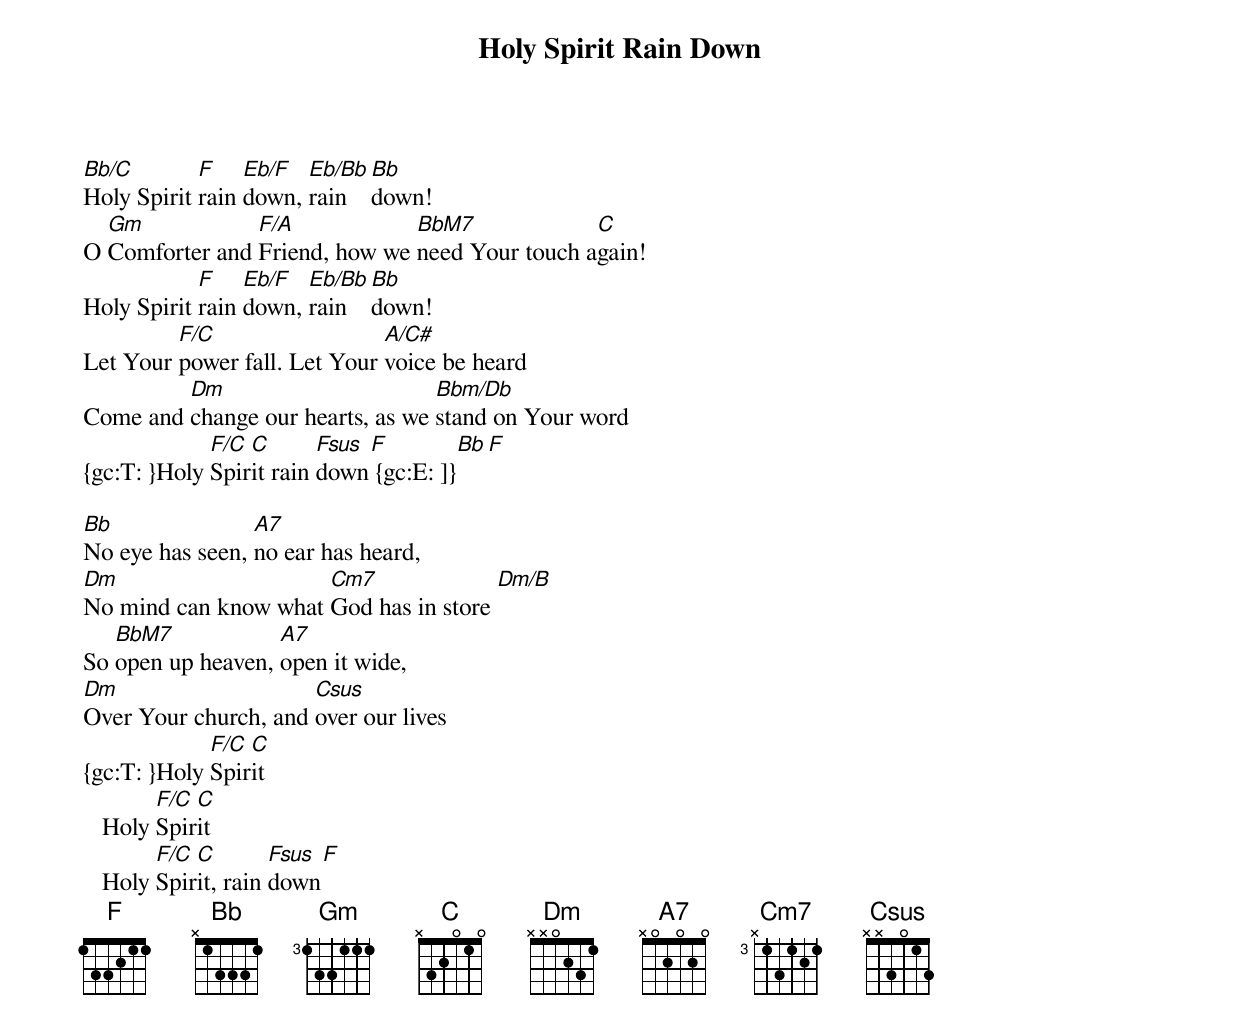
{title: Holy Spirit Rain Down}
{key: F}
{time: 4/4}
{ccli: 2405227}
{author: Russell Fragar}
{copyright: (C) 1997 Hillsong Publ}

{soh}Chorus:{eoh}
[Bb/C]Holy Spirit [F]rain [Eb/F]down, [Eb/Bb]rain [Bb]down!
O [Gm]Comforter and [F/A]Friend, how we [BbM7]need Your touch a[C]gain!
Holy Spirit [F]rain [Eb/F]down, [Eb/Bb]rain [Bb]down!
Let Your [F/C]power fall. Let Your [A/C#]voice be heard
Come and [Dm]change our hearts, as we [Bbm/Db]stand on Your word
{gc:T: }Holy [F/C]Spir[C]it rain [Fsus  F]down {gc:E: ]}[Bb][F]

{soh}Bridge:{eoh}
[Bb]No eye has seen, [A7]no ear has heard,
[Dm]No mind can know what [Cm7]God has in store [Dm/B]
So [BbM7]open up heaven, [A7]open it wide,
[Dm]Over Your church, and [Csus]over our lives
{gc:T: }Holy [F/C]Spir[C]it
   Holy [F/C]Spir[C]it
   Holy [F/C]Spir[C]it, rain [Fsus  F]down
